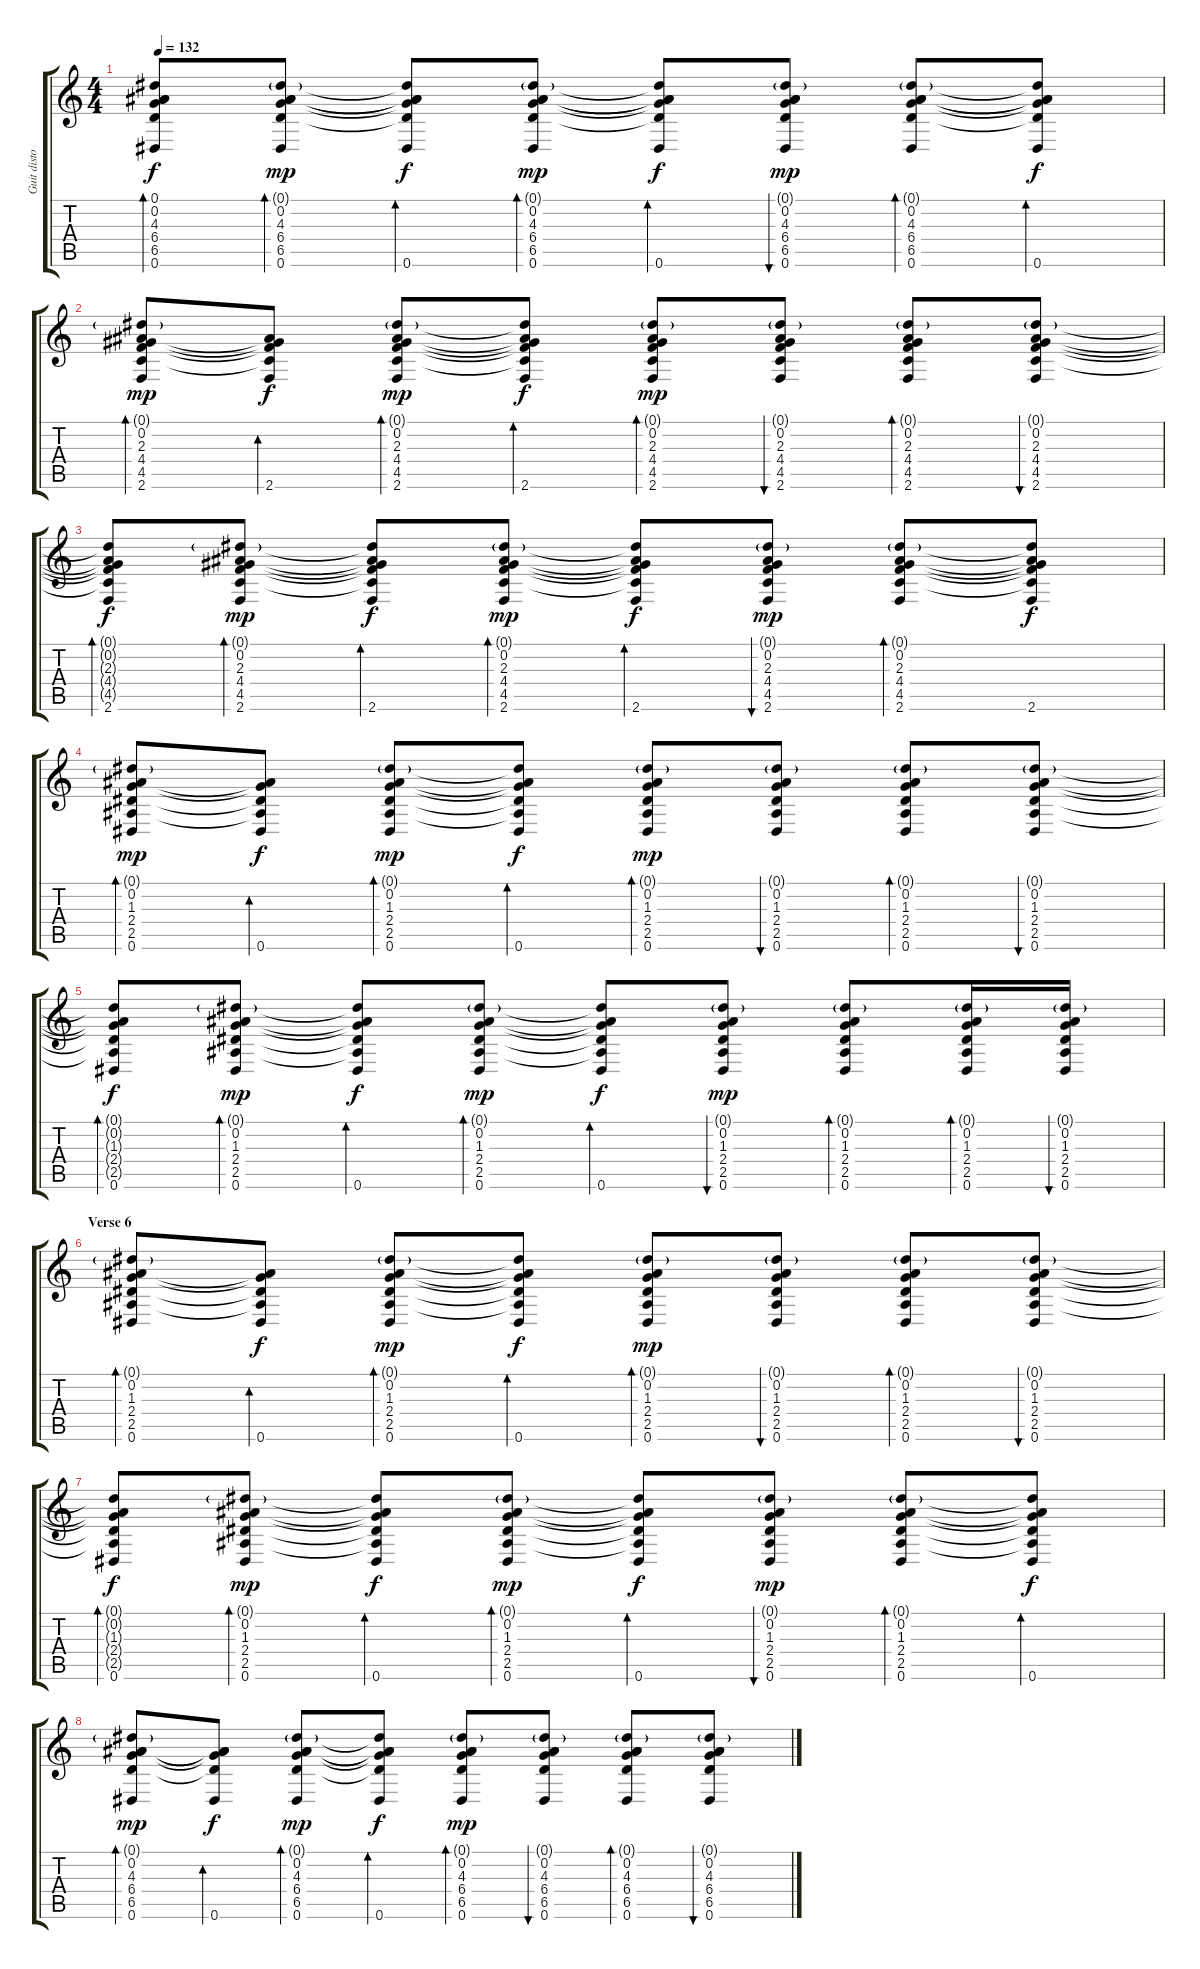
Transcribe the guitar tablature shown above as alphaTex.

\track ("Guit distor Eb" "Guit disto") {instrument overdrivenguitar}
\staff {score tabs}
\tuning (Eb4 Bb3 Gb3 Db3 Ab2 Eb2) {hide}
\ts (4 4)
\tempo 132
\clef g2
\ks c
(0.1{t} 0.2{t} 4.3{t} 6.4{t} 6.5{t} 0.6).8{bd 30 dy f} (0.1{g} 0.2 4.3 6.4 6.5 0.6).8{bd 30 dy mp} (0.1{t} 0.2{t} 4.3{t} 6.4{t} 6.5{t} 0.6).8{bd 30 dy f} (0.1{g} 0.2 4.3 6.4 6.5 0.6).8{bd 30 dy mp} (0.1{t} 0.2{t} 4.3{t} 6.4{t} 6.5{t} 0.6).8{bd 30 dy f} (0.1{g} 0.2 4.3 6.4 6.5 0.6).8{bu 30 dy mp} (0.1{g} 0.2 4.3 6.4 6.5 0.6).8{bd 30} (0.1{t} 0.2{t} 4.3{t} 6.4{t} 6.5{t} 0.6).8{bd 30 dy f} |
(0.1{g} 0.2 2.3 4.4 4.5 2.6).8{bd 30 dy mp} (0.2{t} 2.3{t} 4.4{t} 4.5{t} 2.6).8{bd 30 dy f} (0.1{g} 0.2 2.3 4.4 4.5 2.6).8{bd 30 dy mp} (0.1{t} 0.2{t} 2.3{t} 4.4{t} 4.5{t} 2.6).8{bd 30 dy f} (0.1{g} 0.2 2.3 4.4 4.5 2.6).8{bd 30 dy mp} (0.1{g} 0.2 2.3 4.4 4.5 2.6).8{bu 30} (0.1{g} 0.2 2.3 4.4 4.5 2.6).8{bd 30} (0.1{g} 0.2 2.3 4.4 4.5 2.6).8{bu 30} |
(0.1{t} 0.2{t} 2.3{t} 4.4{t} 4.5{t} 2.6).8{bd 30 dy f} (0.1{g} 0.2 2.3 4.4 4.5 2.6).8{bd 30 dy mp} (0.1{t} 0.2{t} 2.3{t} 4.4{t} 4.5{t} 2.6).8{bd 30 dy f} (0.1{g} 0.2 2.3 4.4 4.5 2.6).8{bd 30 dy mp} (0.1{t} 0.2{t} 2.3{t} 4.4{t} 4.5{t} 2.6).8{bd 30 dy f} (0.1{g} 0.2 2.3 4.4 4.5 2.6).8{bu 30 dy mp} (0.1{g} 0.2 2.3 4.4 4.5 2.6).8{bd 30} (0.1{t} 0.2{t} 2.3{t} 4.4{t} 4.5{t} 2.6).8{dy f} |
(0.1{g} 0.2 1.3 2.4 2.5 0.6).8{bd 30 dy mp} (0.2{t} 1.3{t} 2.4{t} 2.5{t} 0.6).8{bd 30 dy f} (0.1{g} 0.2 1.3 2.4 2.5 0.6).8{bd 30 dy mp} (0.1{t} 0.2{t} 1.3{t} 2.4{t} 2.5{t} 0.6).8{bd 30 dy f} (0.1{g} 0.2 1.3 2.4 2.5 0.6).8{bd 30 dy mp} (0.1{g} 0.2 1.3 2.4 2.5 0.6).8{bu 30} (0.1{g} 0.2 1.3 2.4 2.5 0.6).8{bd 30} (0.1{g} 0.2 1.3 2.4 2.5 0.6).8{bu 30} |
(0.1{t} 0.2{t} 1.3{t} 2.4{t} 2.5{t} 0.6).8{bd 30 dy f} (0.1{g} 0.2 1.3 2.4 2.5 0.6).8{bd 30 dy mp} (0.1{t} 0.2{t} 1.3{t} 2.4{t} 2.5{t} 0.6).8{bd 30 dy f} (0.1{g} 0.2 1.3 2.4 2.5 0.6).8{bd 30 dy mp} (0.1{t} 0.2{t} 1.3{t} 2.4{t} 2.5{t} 0.6).8{bd 30 dy f} (0.1{g} 0.2 1.3 2.4 2.5 0.6).8{bu 30 dy mp} (0.1{g} 0.2 1.3 2.4 2.5 0.6).8{bd 30} (0.1{g} 0.2 1.3 2.4 2.5 0.6).16{bd 30} (0.1{g} 0.2 1.3 2.4 2.5 0.6).16{bu 30} |
\section ("" "Verse 6")
(0.1{g} 0.2 1.3 2.4 2.5 0.6).8{bd 30} (0.2{t} 1.3{t} 2.4{t} 2.5{t} 0.6).8{bd 30 dy f} (0.1{g} 0.2 1.3 2.4 2.5 0.6).8{bd 30 dy mp} (0.1{t} 0.2{t} 1.3{t} 2.4{t} 2.5{t} 0.6).8{bd 30 dy f} (0.1{g} 0.2 1.3 2.4 2.5 0.6).8{bd 30 dy mp} (0.1{g} 0.2 1.3 2.4 2.5 0.6).8{bu 30} (0.1{g} 0.2 1.3 2.4 2.5 0.6).8{bd 30} (0.1{g} 0.2 1.3 2.4 2.5 0.6).8{bu 30} |
(0.1{t} 0.2{t} 1.3{t} 2.4{t} 2.5{t} 0.6).8{bd 30 dy f} (0.1{g} 0.2 1.3 2.4 2.5 0.6).8{bd 30 dy mp} (0.1{t} 0.2{t} 1.3{t} 2.4{t} 2.5{t} 0.6).8{bd 30 dy f} (0.1{g} 0.2 1.3 2.4 2.5 0.6).8{bd 30 dy mp} (0.1{t} 0.2{t} 1.3{t} 2.4{t} 2.5{t} 0.6).8{bd 30 dy f} (0.1{g} 0.2 1.3 2.4 2.5 0.6).8{bu 30 dy mp} (0.1{g} 0.2 1.3 2.4 2.5 0.6).8{bd 30} (0.1{t} 0.2{t} 1.3{t} 2.4{t} 2.5{t} 0.6).8{bd 30 dy f} |
(0.1{g} 0.2 4.3 6.4 6.5 0.6).8{bd 30 dy mp} (0.2{t} 4.3{t} 6.4{t} 6.5{t} 0.6).8{bd 30 dy f} (0.1{g} 0.2 4.3 6.4 6.5 0.6).8{bd 30 dy mp} (0.1{t} 0.2{t} 4.3{t} 6.4{t} 6.5{t} 0.6).8{bd 30 dy f} (0.1{g} 0.2 4.3 6.4 6.5 0.6).8{bd 30 dy mp} (0.1{g} 0.2 4.3 6.4 6.5 0.6).8{bu 30} (0.1{g} 0.2 4.3 6.4 6.5 0.6).8{bd 30} (0.1{g} 0.2 4.3 6.4 6.5 0.6).8{bu 30}
